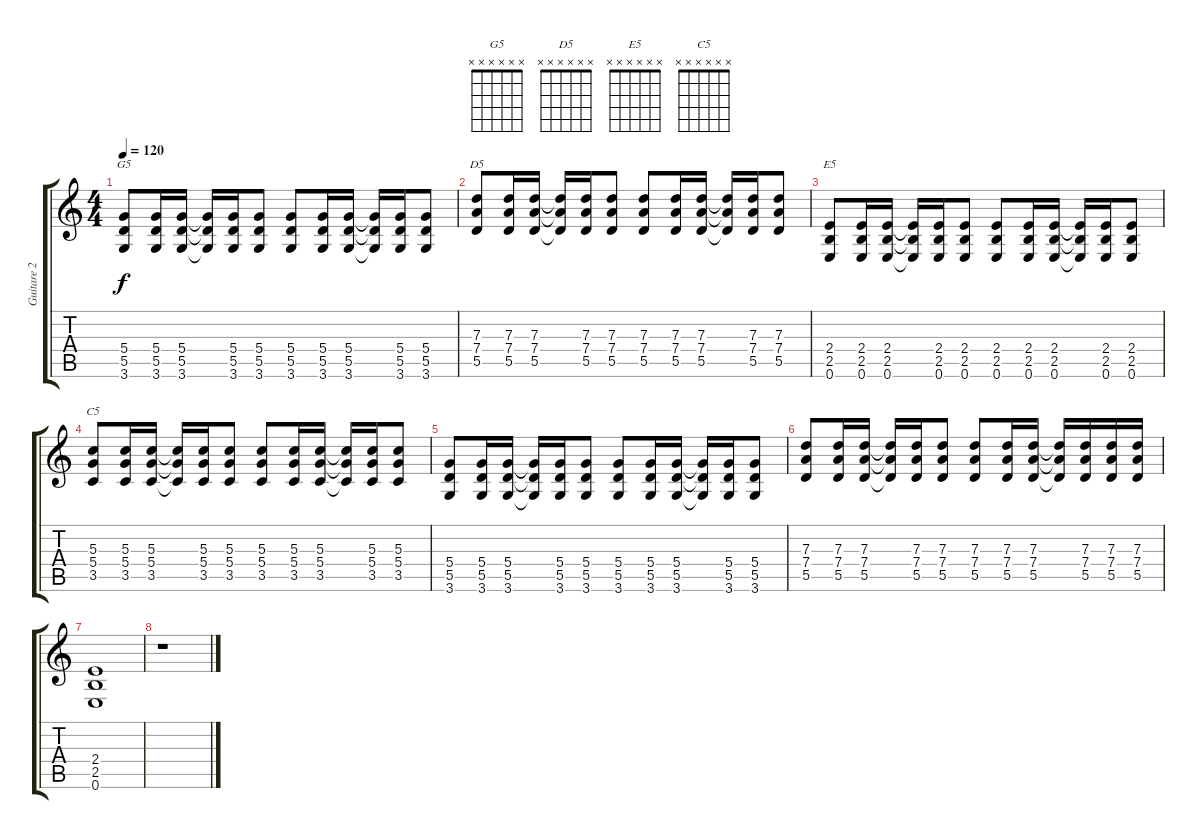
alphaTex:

\track ("Guitare 2" "Guitare 2") {instrument overdrivenguitar}
\staff {score tabs}
\tuning (E4 B3 G3 D3 A2 E2) {hide}
\chord ("G5" x x x x x x) {firstfret 0}
\chord ("D5" x x x x x x) {firstfret 0}
\chord ("E5" x x x x x x) {firstfret 0}
\chord ("C5" x x x x x x) {firstfret 0}
\ts (4 4)
\tempo 120
\clef g2
\ks c
(5.4 5.5 3.6).8{ch "G5" dy f} (5.4 5.5 3.6).16 (5.4 5.5 3.6).16 (5.4{t} 5.5{t} 3.6{t}).16 (5.4 5.5 3.6).16 (5.4 5.5 3.6).8 (5.4 5.5 3.6).8 (5.4 5.5 3.6).16 (5.4 5.5 3.6).16 (5.4{t} 5.5{t} 3.6{t}).16 (5.4 5.5 3.6).16 (5.4 5.5 3.6).8 |
(7.3 7.4 5.5).8{ch "D5"} (7.3 7.4 5.5).16 (7.3 7.4 5.5).16 (7.3{t} 7.4{t} 5.5{t}).16 (7.3 7.4 5.5).16 (7.3 7.4 5.5).8 (7.3 7.4 5.5).8 (7.3 7.4 5.5).16 (7.3 7.4 5.5).16 (7.3{t} 7.4{t} 5.5{t}).16 (7.3 7.4 5.5).16 (7.3 7.4 5.5).8 |
(2.4 2.5 0.6).8{ch "E5"} (2.4 2.5 0.6).16 (2.4 2.5 0.6).16 (2.4{t} 2.5{t} 0.6{t}).16 (2.4 2.5 0.6).16 (2.4 2.5 0.6).8 (2.4 2.5 0.6).8 (2.4 2.5 0.6).16 (2.4 2.5 0.6).16 (2.4{t} 2.5{t} 0.6{t}).16 (2.4 2.5 0.6).16 (2.4 2.5 0.6).8 |
(5.3 5.4 3.5).8{ch "C5"} (5.3 5.4 3.5).16 (5.3 5.4 3.5).16 (5.3{t} 5.4{t} 3.5{t}).16 (5.3 5.4 3.5).16 (5.3 5.4 3.5).8 (5.3 5.4 3.5).8 (5.3 5.4 3.5).16 (5.3 5.4 3.5).16 (5.3{t} 5.4{t} 3.5{t}).16 (5.3 5.4 3.5).16 (5.3 5.4 3.5).8 |
(5.4 5.5 3.6).8 (5.4 5.5 3.6).16 (5.4 5.5 3.6).16 (5.4{t} 5.5{t} 3.6{t}).16 (5.4 5.5 3.6).16 (5.4 5.5 3.6).8 (5.4 5.5 3.6).8 (5.4 5.5 3.6).16 (5.4 5.5 3.6).16 (5.4{t} 5.5{t} 3.6{t}).16 (5.4 5.5 3.6).16 (5.4 5.5 3.6).8 |
(7.3 7.4 5.5).8 (7.3 7.4 5.5).16 (7.3 7.4 5.5).16 (7.3{t} 7.4{t} 5.5{t}).16 (7.3 7.4 5.5).16 (7.3 7.4 5.5).8 (7.3 7.4 5.5).8 (7.3 7.4 5.5).16 (7.3 7.4 5.5).16 (7.3{t} 7.4{t} 5.5{t}).16 (7.3 7.4 5.5).16 (7.3 7.4 5.5).16 (7.3 7.4 5.5).16 |
(2.4 2.5 0.6).1 |
r.1
